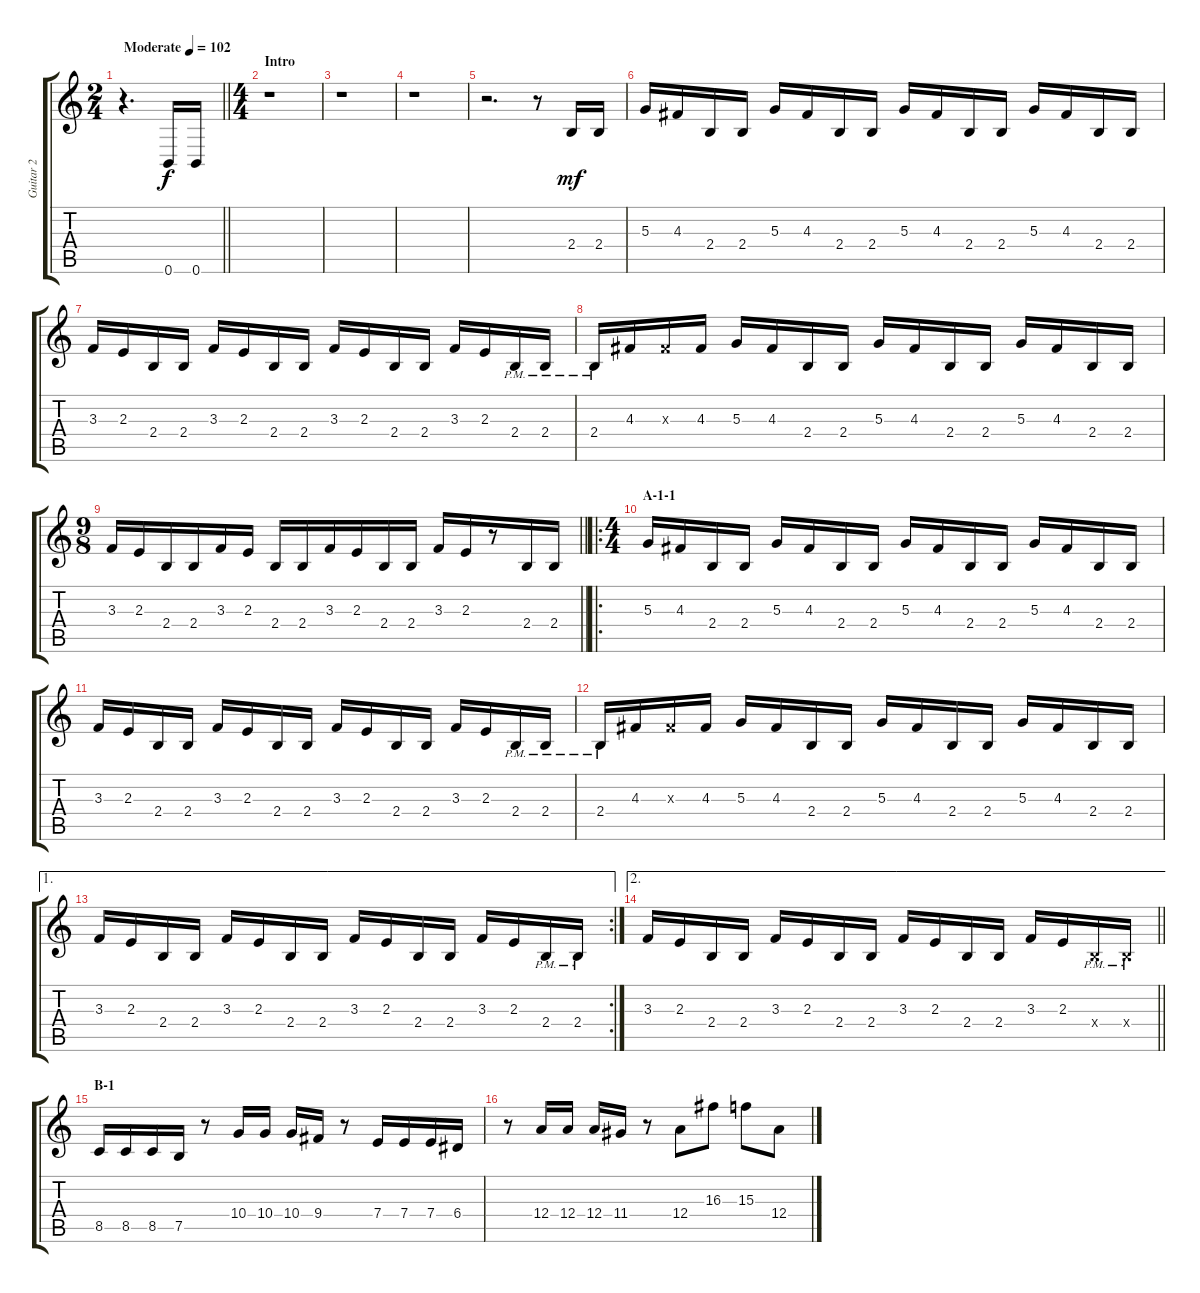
\track ("Guitar 2" "Guitar 2") {instrument distortionguitar}
\staff {score tabs}
\tuning (B3 Gb3 D3 A2 E2 B1) {hide}
\ts (2 4)
\tempo (102 "Moderate")
\clef g2
\barLineRight lightlight
\ks c
r.4{d dy f instrument distortionguitar} 0.6.16 0.6.16 |
\ts (4 4)
\section ("" "Intro")
r.1 |
r.1 |
r.1 |
r.2{d} r.8 2.4.16{dy mf} 2.4.16 |
5.3.16 4.3.16 2.4.16 2.4.16 5.3.16 4.3.16 2.4.16 2.4.16 5.3.16 4.3.16 2.4.16 2.4.16 5.3.16 4.3.16 2.4.16 2.4.16 |
3.3.16 2.3.16 2.4.16 2.4.16 3.3.16 2.3.16 2.4.16 2.4.16 3.3.16 2.3.16 2.4.16 2.4.16 3.3.16 2.3.16 2.4{pm}.16 2.4{pm}.16 |
2.4{pm}.16 4.3.16 4.3{x}.16 4.3.16 5.3.16 4.3.16 2.4.16 2.4.16 5.3.16 4.3.16 2.4.16 2.4.16 5.3.16 4.3.16 2.4.16 2.4.16 |
\ts (9 8)
\barLineRight lightlight
3.3.16 2.3.16 2.4.16 2.4.16 3.3.16 2.3.16 2.4.16 2.4.16 3.3.16 2.3.16 2.4.16 2.4.16 3.3.16 2.3.16 r.8 2.4.16 2.4.16 |
\ro
\ts (4 4)
\section ("" "A-1-1")
5.3.16 4.3.16 2.4.16 2.4.16 5.3.16 4.3.16 2.4.16 2.4.16 5.3.16 4.3.16 2.4.16 2.4.16 5.3.16 4.3.16 2.4.16 2.4.16 |
3.3.16 2.3.16 2.4.16 2.4.16 3.3.16 2.3.16 2.4.16 2.4.16 3.3.16 2.3.16 2.4.16 2.4.16 3.3.16 2.3.16 2.4{pm}.16 2.4{pm}.16 |
2.4{pm}.16 4.3.16 4.3{x}.16 4.3.16 5.3.16 4.3.16 2.4.16 2.4.16 5.3.16 4.3.16 2.4.16 2.4.16 5.3.16 4.3.16 2.4.16 2.4.16 |
\ae 1
\rc 2
3.3.16 2.3.16 2.4.16 2.4.16 3.3.16 2.3.16 2.4.16 2.4.16 3.3.16 2.3.16 2.4.16 2.4.16 3.3.16 2.3.16 2.4{pm}.16 2.4{pm}.16 |
\ae 2
\barLineRight lightlight
3.3.16 2.3.16 2.4.16 2.4.16 3.3.16 2.3.16 2.4.16 2.4.16 3.3.16 2.3.16 2.4.16 2.4.16 3.3.16 2.3.16 2.4{pm x}.16 2.4{pm x}.16 |
\section ("" "B-1")
8.5.16 8.5.16 8.5.16 7.5.16 r.8 10.4.16 10.4.16 10.4.16 9.4.16 r.8 7.4.16 7.4.16 7.4.16 6.4.16 |
r.8 12.4.16 12.4.16 12.4.16 11.4.16 r.8 12.4.8 16.3.8 15.3.8 12.4.8
